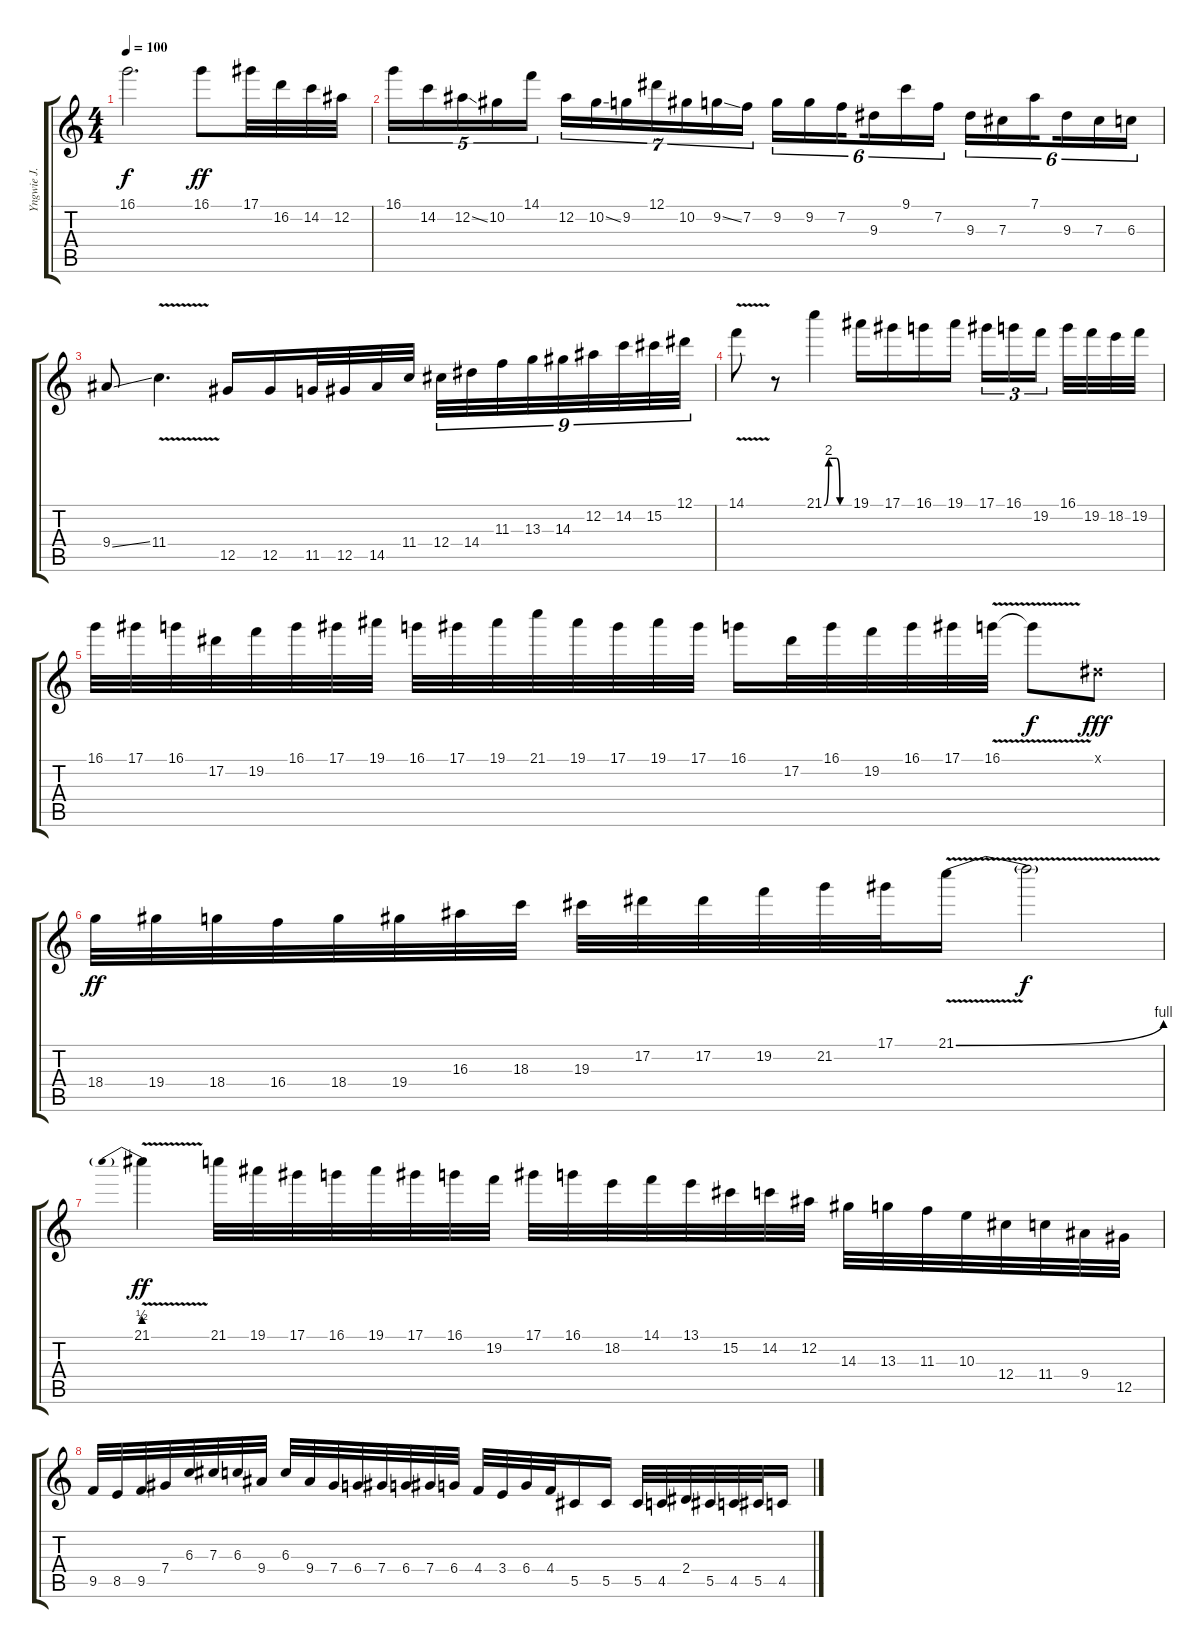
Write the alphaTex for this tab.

\track ("Yngwie J. Malmsteen" "Yngwie J. ") {instrument overdrivenguitar}
\staff {score tabs}
\tuning (Eb4 Bb3 Gb3 Db3 Ab2 Eb2) {hide}
\ts (4 4)
\tempo 100
\clef g2
\ks c
16.1{t}.2{d dy f} 16.1.8{dy ff} 17.1.32 16.2.32 14.2.32 12.2.32 |
16.1.16{tu (5 4)} 14.2.16{tu (5 4)} 12.2{ss}.16{tu (5 4)} 10.2.16{tu (5 4)} 14.1.16{tu (5 4)} 12.2.16{tu (7 4)} 10.2{ss}.16{tu (7 4)} 9.2.16{tu (7 4)} 12.1.16{tu (7 4)} 10.2.16{tu (7 4)} 9.2{ss}.16{tu (7 4)} 7.2.16{tu (7 4)} 9.2.16{tu (6 4)} 9.2.16{tu (6 4)} 7.2.16{tu (6 4) beam splitsecondary} 9.3.16{tu (6 4)} 9.1.16{tu (6 4)} 7.2.16{tu (6 4)} 9.3.16{tu (6 4)} 7.3.16{tu (6 4)} 7.1.16{tu (6 4) beam splitsecondary} 9.3.16{tu (6 4)} 7.3.16{tu (6 4)} 6.3.16{tu (6 4)} |
9.4{ss}.8 11.4{v}.4{d} 12.5.16 12.5.16 11.5.32 12.5.32 14.5.32 11.4.32 12.4.32{tu (9 8)} 14.4.32{tu (9 8)} 11.3.32{tu (9 8)} 13.3.32{tu (9 8)} 14.3.32{tu (9 8)} 12.2.32{tu (9 8)} 14.2.32{tu (9 8)} 15.2.32{tu (9 8)} 12.1.32{tu (9 8)} |
14.1{v}.8 r.8 21.1{be (custom 0 0 11 8 15 8 30 8 38 0 45 0 60 0)}.4 19.1.16 17.1.16 16.1.16 19.1.16 17.1.16{tu (3 2)} 16.1.16{tu (3 2)} 19.2.16{tu (3 2) beam splitsecondary} 16.1.32 19.2.32 18.2.32 19.2.32 |
16.1.32 17.1.32 16.1.32 17.2.32 19.2.32 16.1.32 17.1.32 19.1.32 16.1.32 17.1.32 19.1.32 21.1.32 19.1.32 17.1.32 19.1.32 17.1.32 16.1.16 17.2.32 16.1.32 19.2.32 16.1.32 17.1.32 16.1{v}.32 16.1{t}.8{dy f} 0.1{x}.8{dy fff} |
18.4.32{dy ff} 19.4.32 18.4.32 16.4.32 18.4.32 19.4.32 16.3.32 18.3.32 19.3.32 17.2.32 17.2.32 19.2.32 21.2.32 17.1.32 21.1{be (bend 0 0 60 4) v}.16 21.1{t}.2{dy f} |
21.1{be (prebend 0 2 60 2) v}.4{dy ff} 21.1.32 19.1.32 17.1.32 16.1.32 19.1.32 17.1.32 16.1.32 19.2.32 17.1.32 16.1.32 18.2.32 14.1.32 13.1.32 15.2.32 14.2.32 12.2.32 14.3.32 13.3.32 11.3.32 10.3.32 12.4.32 11.4.32 9.4.32 12.5.32 |
9.5.32 8.5.32 9.5.32 7.4.32 6.3.32 7.3.32 6.3.32 9.4.32 6.3.32 9.4.32 7.4.32 6.4.32 7.4.32 6.4.32 7.4.32 6.4.32 4.4.32 3.4.32 6.4.32 4.4.32 5.5.16 5.5.16 5.5.32 4.5.32 2.4.32 5.5.32 4.5.32 5.5.32 4.5.16
